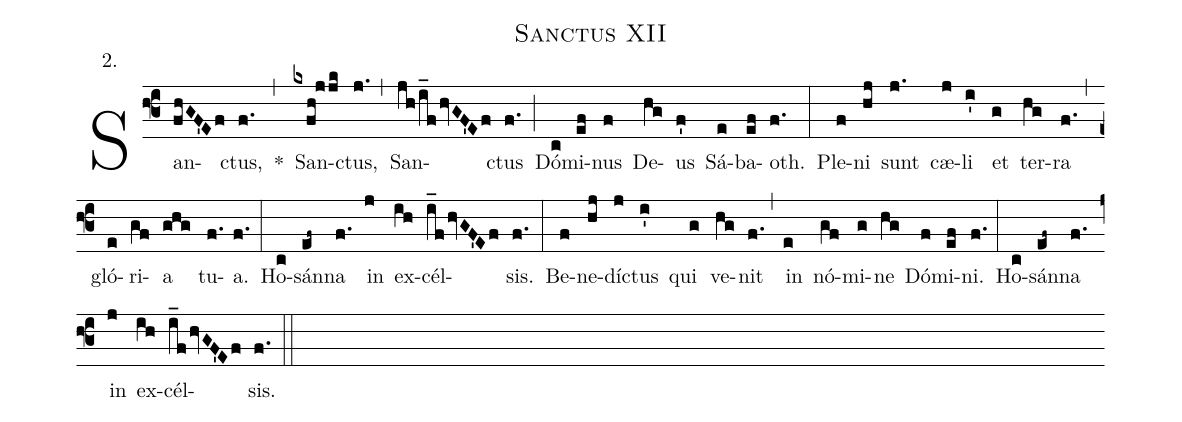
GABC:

name:Sanctus XII;
office-part:Kyriale;
annotation:2.;
%%
(f3) San(fhGF'Ef)ctus,(f.) *(,) San(kxfh!jjk)ctus,(j.) (,) San(jh!/i_fhvGF'Ef)ctus(f.) (;) Dó(c)mi(ef)nus(f) De(hg)us(f') Sá(e)ba(ef)oth.(f.) (:)
Ple(f)ni(hj) sunt(j.) cæ(j)li(i') et(g) ter(hg)ra(f.) (,) gló(e)ri(gf)a(ghg) tu(f.)a.(f.) (:)
Ho(c)sán(ef~)na(f.) in(j) ex(ih)cél(i_fhvGF'Ef)sis.(f.) (:)
Be(f)ne(hj)dí(j)ctus(i') qui(g) ve(hg)nit(f.) (,) in(e) nó(gf)mi(g)ne(hg) Dó(f)mi(ef)ni.(f.) (:)
Ho(c)sán(ef~)na(f.) in(j) ex(ih)cél(i_fhvGF'Ef)sis.(f.) (::)
